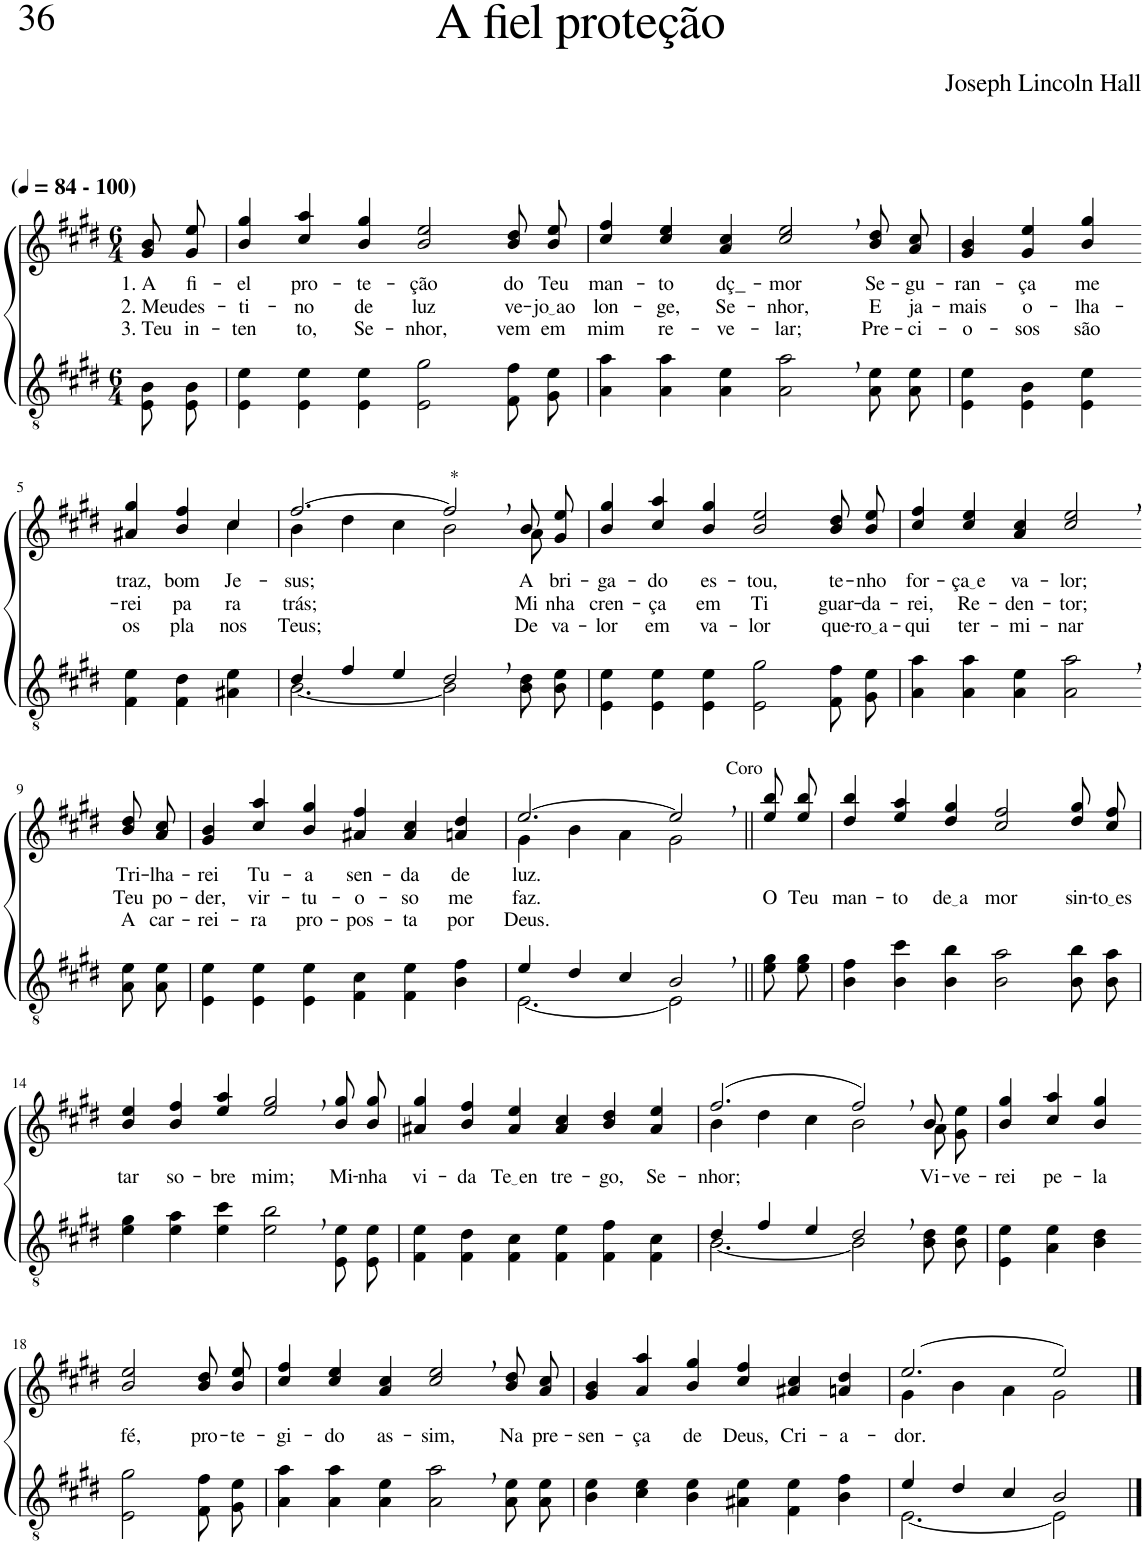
**kern	**kern	**text	**text	**text
*part2	*part1	*part1	*part1	*part1
*staff2	*staff1	*staff1	*staff1	*staff1
*I"Parte III e IV	*I"Parte I e II	*	*	*
*clefGv2	*clefG2	*	*	*
*Trd5c9	*Trd5c9	*	*	*
*k[f#c#g#d#]	*k[f#c#g#d#]	*	*	*
*M6/4	*M6/4	*	*	*
*MM84	*MM84	*	*	*
=1	=1	=1	=1	=1
!	!LO:TX:a:B:t=(	!	!	!
!	!LO:TX:a:B:t=- 100)	!	!	!
!	!	!LO:LY:b	!LO:LY:b	!LO:LY:b
8E/ 8B/L	8g#\ 8b\L	1. A	2. Meu	3. Teu
!	!	!LO:LY:b	!LO:LY:b	!LO:LY:b
8E/ 8B/J	8g#\ 8ee\J	fi-	des-	in-
=2	=2	=2	=2	=2
!	!	!LO:LY:b	!LO:LY:b	!LO:LY:b
4E\ 4e\	4b/ 4gg#/	-el	-ti-	-ten
!	!	!LO:LY:b	!LO:LY:b	!LO:LY:b
4E\ 4e\	4cc#/ 4aa/	pro-	-no	to,
!	!	!LO:LY:b	!LO:LY:b	!LO:LY:b
4E\ 4e\	4b/ 4gg#/	-te-	de	Se-
!	!	!LO:LY:b	!LO:LY:b	!LO:LY:b
2E\ 2g#\	2b/ 2ee/	-ção	luz	-nhor,
!	!	!LO:LY:b	!LO:LY:b	!LO:LY:b
8F#\ 8f#\L	8b\ 8dd#\L	do	ve-	vem
!	!	!LO:LY:b	!LO:LY:b	!LO:LY:b
8G#\ 8e\J	8b\ 8ee\J	Teu	jo ao	em
=3	=3	=3	=3	=3
!	!	!LO:LY:b	!LO:LY:b	!LO:LY:b
4A\ 4a\	4cc#/ 4ff#/	man-	lon-	mim
!	!	!LO:LY:b	!LO:LY:b	!LO:LY:b
4A\ 4a\	4cc#/ 4ee/	-to	-ge,	re-
!	!	!LO:LY:b	!LO:LY:b	!LO:LY:b
4A\ 4e\	4a/ 4cc#/	dç_-	Se-	-ve-
!	!	!LO:LY:b	!LO:LY:b	!LO:LY:b
2A\, 2a\,	2cc#/, 2ee/,	-mor	-nhor,	-lar;
!	!	!LO:LY:b	!LO:LY:b	!LO:LY:b
8A\ 8e\L	8b\ 8dd#\L	Se-	E	Pre-
!	!	!LO:LY:b	!LO:LY:b	!LO:LY:b
8A\ 8e\J	8a\ 8cc#\J	-gu-	ja-	-ci-
=4	=4	=4	=4	=4
!	!	!LO:LY:b	!LO:LY:b	!LO:LY:b
4E\ 4e\	4g#/ 4b/	-ran-	-mais	-o-
!	!	!LO:LY:b	!LO:LY:b	!LO:LY:b
4E\ 4B\	4g#/ 4ee/	-ça	o-	-sos
!	!	!LO:LY:b	!LO:LY:b	!LO:LY:b
4E\ 4e\	4b/ 4gg#/	me	-lha-	são
!!LO:LB:g=z
=5-	=5-	=5-	=5-	=5-
!	!	!LO:LY:b	!LO:LY:b	!LO:LY:b
*	*^	*	*	*
4F#\ 4e\	4a#X/ 4gg#/	2ryy	traz,	-rei	os
!	!	!	!LO:LY:b	!LO:LY:b	!LO:LY:b
4F#\ 4d#\	4b/ 4ff#/	.	bom	pa-	pla-
!	!	!	!LO:LY:b	!LO:LY:b	!LO:LY:b
4A#X\ 4e\	4cc#/	4cc#\	Je-	-ra	-nos
=6	=6	=6	=6	=6	=6
*^	*	*	*	*	*
!	!	!LO:TX:a:t=*	!	!	!	!
!	!	!	!	!LO:LY:b	!LO:LY:b	!LO:LY:b
4d#/	[2.B\	[2.ff#/	4b\	-sus;	trás;	Teus;
4f#/	.	.	4dd#\	.	.	.
4e/	.	.	4cc#\	.	.	.
2d#,/	2B\]	2ff#,/]	2b\	.	.	.
!	!	!	!	!LO:LY:b	!LO:LY:b	!LO:LY:b
4ryy	8B\ 8d#\L	8b\L	8a\	A-	Mi-	De
!	!	!	!	!LO:LY:b	!LO:LY:b	!LO:LY:b
.	8B\ 8e\J	8g#\ 8ee\J	8ryy	-bri-	-nha	va-
=7	=7	=7	=7	=7	=7	=7
!	!	!	!	!LO:LY:b	!LO:LY:b	!LO:LY:b
*v	*v	*	*	*	*	*
*	*v	*v	*	*	*
4E\ 4e\	4b/ 4gg#/	-ga-	cren-	-lor
!	!	!LO:LY:b	!LO:LY:b	!LO:LY:b
4E\ 4e\	4cc#/ 4aa/	-do	-ça	em
!	!	!LO:LY:b	!LO:LY:b	!LO:LY:b
4E\ 4e\	4b/ 4gg#/	es-	em	va-
!	!	!LO:LY:b	!LO:LY:b	!LO:LY:b
2E\ 2g#\	2b/ 2ee/	-tou,	Ti	-lor
!	!	!LO:LY:b	!LO:LY:b	!LO:LY:b
8F#\ 8f#\L	8b\ 8dd#\L	te-	guar-	que-
!	!	!LO:LY:b	!LO:LY:b	!LO:LY:b
8G#\ 8e\J	8b\ 8ee\J	-nho	-da-	ro a
=8	=8	=8	=8	=8
!	!	!LO:LY:b	!LO:LY:b	!LO:LY:b
4A\ 4a\	4cc#/ 4ff#/	for-	-rei,	-qui
!	!	!LO:LY:b	!LO:LY:b	!LO:LY:b
4A\ 4a\	4cc#/ 4ee/	ça e	Re-	ter-
!	!	!LO:LY:b	!LO:LY:b	!LO:LY:b
4A\ 4e\	4a/ 4cc#/	va-	-den-	-mi-
!	!	!LO:LY:b	!LO:LY:b	!LO:LY:b
2A\, 2a\,	2cc#/, 2ee/,	-lor;	-tor;	-nar
!!LO:LB:g=z
=9-	=9-	=9-	=9-	=9-
!	!	!LO:LY:b	!LO:LY:b	!LO:LY:b
8A\ 8e\L	8b\ 8dd#\L	Tri-	Teu	A
!	!	!LO:LY:b	!LO:LY:b	!LO:LY:b
8A\ 8e\J	8a\ 8cc#\J	-lha-	po-	car-
=10	=10	=10	=10	=10
!	!	!LO:LY:b	!LO:LY:b	!LO:LY:b
4E\ 4e\	4g#/ 4b/	-rei	der,	-rei-
!	!	!LO:LY:b	!LO:LY:b	!LO:LY:b
4E\ 4e\	4cc#/ 4aa/	Tu-	-vir-	-ra
!	!	!LO:LY:b	!LO:LY:b	!LO:LY:b
4E\ 4e\	4b/ 4gg#/	-a	-tu-	pro-
!	!	!LO:LY:b	!LO:LY:b	!LO:LY:b
4F#\ 4c#\	4a#X/ 4ff#/	sen-	-o-	-pos-
!	!	!LO:LY:b	!LO:LY:b	!LO:LY:b
4F#\ 4e\	4a#/ 4cc#/	-da	-so	-ta
!	!	!LO:LY:b	!LO:LY:b	!LO:LY:b
4B\ 4f#\	4an/ 4dd#/	de	me	por
=11	=11	=11	=11	=11
*^	*^	*	*	*
!	!	!	!	!LO:LY:b	!LO:LY:b	!LO:LY:b
4e/	[2.E\	[2.ee/	4g#\	luz.	faz.	Deus.
4d#/	.	.	4b\	.	.	.
4c#/	.	.	4a\	.	.	.
!	!	!LO:TX:a:t=Coro	!	!	!	!
2B,/	2E\]	2ee,/]	2g#\	.	.	.
=12||	=12||	=12||	=12||	=12||	=12||	=12||
!	!	!	!	!	!LO:LY:b	!
*v	*v	*	*	*	*	*
*	*v	*v	*	*	*
8e\ 8g#\L	8ee\ 8bb\L	.	O	.
!	!	!	!LO:LY:b	!
8e\ 8g#\J	8ee\ 8bb\J	.	Teu	.
=13	=13	=13	=13	=13
!	!	!	!LO:LY:b	!
4B\ 4f#\	4dd#/ 4bb/	.	man-	.
!	!	!	!LO:LY:b	!
4B\ 4cc#\	4ee/ 4aa/	.	-to	.
!	!	!	!LO:LY:b	!
4B\ 4b\	4dd#/ 4gg#/	.	de a	.
!	!	!	!LO:LY:b	!
2B\ 2a\	2cc#/ 2ff#/	.	mor	.
!	!	!	!LO:LY:b	!
8B\ 8b\L	8dd#\ 8gg#\L	.	sin-	.
!	!	!	!LO:LY:b	!
8B\ 8a\J	8cc#\ 8ff#\J	.	to es	.
!!LO:LB:g=z
=14	=14	=14	=14	=14
!	!	!LO:LY:b	!	!
4e\ 4g#\	4b/ 4ee/	tar	.	.
!	!	!LO:LY:b	!	!
4e\ 4a\	4b/ 4ff#/	so-	.	.
!	!	!LO:LY:b	!	!
4e\ 4cc#\	4ee/ 4aa/	-bre	.	.
!	!	!LO:LY:b	!	!
2e\, 2b\,	2ee/, 2gg#/,	mim;	.	.
!	!	!LO:LY:b	!	!
8E/ 8e/L	8b\ 8gg#\L	Mi-	.	.
!	!	!LO:LY:b	!	!
8E/ 8e/J	8b\ 8gg#\J	-nha	.	.
=15	=15	=15	=15	=15
!	!	!LO:LY:b	!	!
4F#\ 4e\	4a#X/ 4gg#/	vi-	.	.
!	!	!LO:LY:b	!	!
4F#\ 4d#\	4b/ 4ff#/	-da	.	.
!	!	!LO:LY:b	!	!
4F#\ 4c#\	4a#/ 4ee/	Te en	.	.
!	!	!LO:LY:b	!	!
4F#\ 4e\	4a#/ 4cc#/	tre-	.	.
!	!	!LO:LY:b	!	!
4F#\ 4f#\	4b/ 4dd#/	-go,	.	.
!	!	!LO:LY:b	!	!
4F#\ 4c#\	4a#/ 4ee/	Se-	.	.
=16	=16	=16	=16	=16
*^	*	*	*	*
!	!	!	!LO:LY:b	!	!
*	*	*^	*	*	*
4d#/	[2.B\	(2.ff#/	4b\	-nhor;	.	.
4f#/	.	.	4dd#\	.	.	.
4e/	.	.	4cc#\	.	.	.
2d#,/	2B\]	2ff#,/)	2b\	.	.	.
!	!	!	!	!LO:LY:b	!	!
4ryy	8B\ 8d#\L	8b\L	8a\	Vi-	.	.
!	!	!	!	!LO:LY:b	!	!
.	8B\ 8e\J	8g#\ 8ee\J	8ryy	-ve-	.	.
=17	=17	=17	=17	=17	=17	=17
!	!	!	!	!LO:LY:b	!	!
*v	*v	*	*	*	*	*
*	*v	*v	*	*	*
4E\ 4e\	4b/ 4gg#/	-rei	.	.
!	!	!LO:LY:b	!	!
4A\ 4e\	4cc#/ 4aa/	pe-	.	.
!	!	!LO:LY:b	!	!
4B\ 4d#\	4b/ 4gg#/	-la	.	.
!!LO:LB:g=z
=18-	=18-	=18-	=18-	=18-
!	!	!LO:LY:b	!	!
2E\ 2g#\	2b/ 2ee/	fé,	.	.
!	!	!LO:LY:b	!	!
8F#\ 8f#\L	8b\ 8dd#\L	pro-	.	.
!	!	!LO:LY:b	!	!
8G#\ 8e\J	8b\ 8ee\J	-te-	.	.
=19	=19	=19	=19	=19
!	!	!LO:LY:b	!	!
4A\ 4a\	4cc#/ 4ff#/	-gi-	.	.
!	!	!LO:LY:b	!	!
4A\ 4a\	4cc#/ 4ee/	-do	.	.
!	!	!LO:LY:b	!	!
4A\ 4e\	4a/ 4cc#/	as-	.	.
!	!	!LO:LY:b	!	!
2A\, 2a\,	2cc#/, 2ee/,	-sim,	.	.
!	!	!LO:LY:b	!	!
8A\ 8e\L	8b\ 8dd#\L	Na	.	.
!	!	!LO:LY:b	!	!
8A\ 8e\J	8a\ 8cc#\J	pre-	.	.
=20	=20	=20	=20	=20
!	!	!LO:LY:b	!	!
4B\ 4e\	4g#/ 4b/	-sen-	.	.
!	!	!LO:LY:b	!	!
4c#\ 4e\	4a/ 4aa/	-ça	.	.
!	!	!LO:LY:b	!	!
4B\ 4e\	4b/ 4gg#/	de	.	.
!	!	!LO:LY:b	!	!
4A#X\ 4e\	4cc#/ 4ff#/	Deus,	.	.
!	!	!LO:LY:b	!	!
4F#\ 4e\	4a#X/ 4cc#/	Cri-	.	.
!	!	!LO:LY:b	!	!
4B\ 4f#\	4an/ 4dd#/	-a-	.	.
=21	=21	=21	=21	=21
*^	*	*	*	*
!	!	!	!LO:LY:b	!	!
*	*	*^	*	*	*
4e/	[2.E\	[2.ee/	4g#\	-dor.	.	.
4d#/	.	.	4b\	.	.	.
4c#/	.	.	4a\	.	.	.
2B/	2E\]	2ee/]	2g#\	.	.	.
*v	*v	*	*	*	*	*
*	*v	*v	*	*	*
==	==	==	==	==
*-	*-	*-	*-	*-
